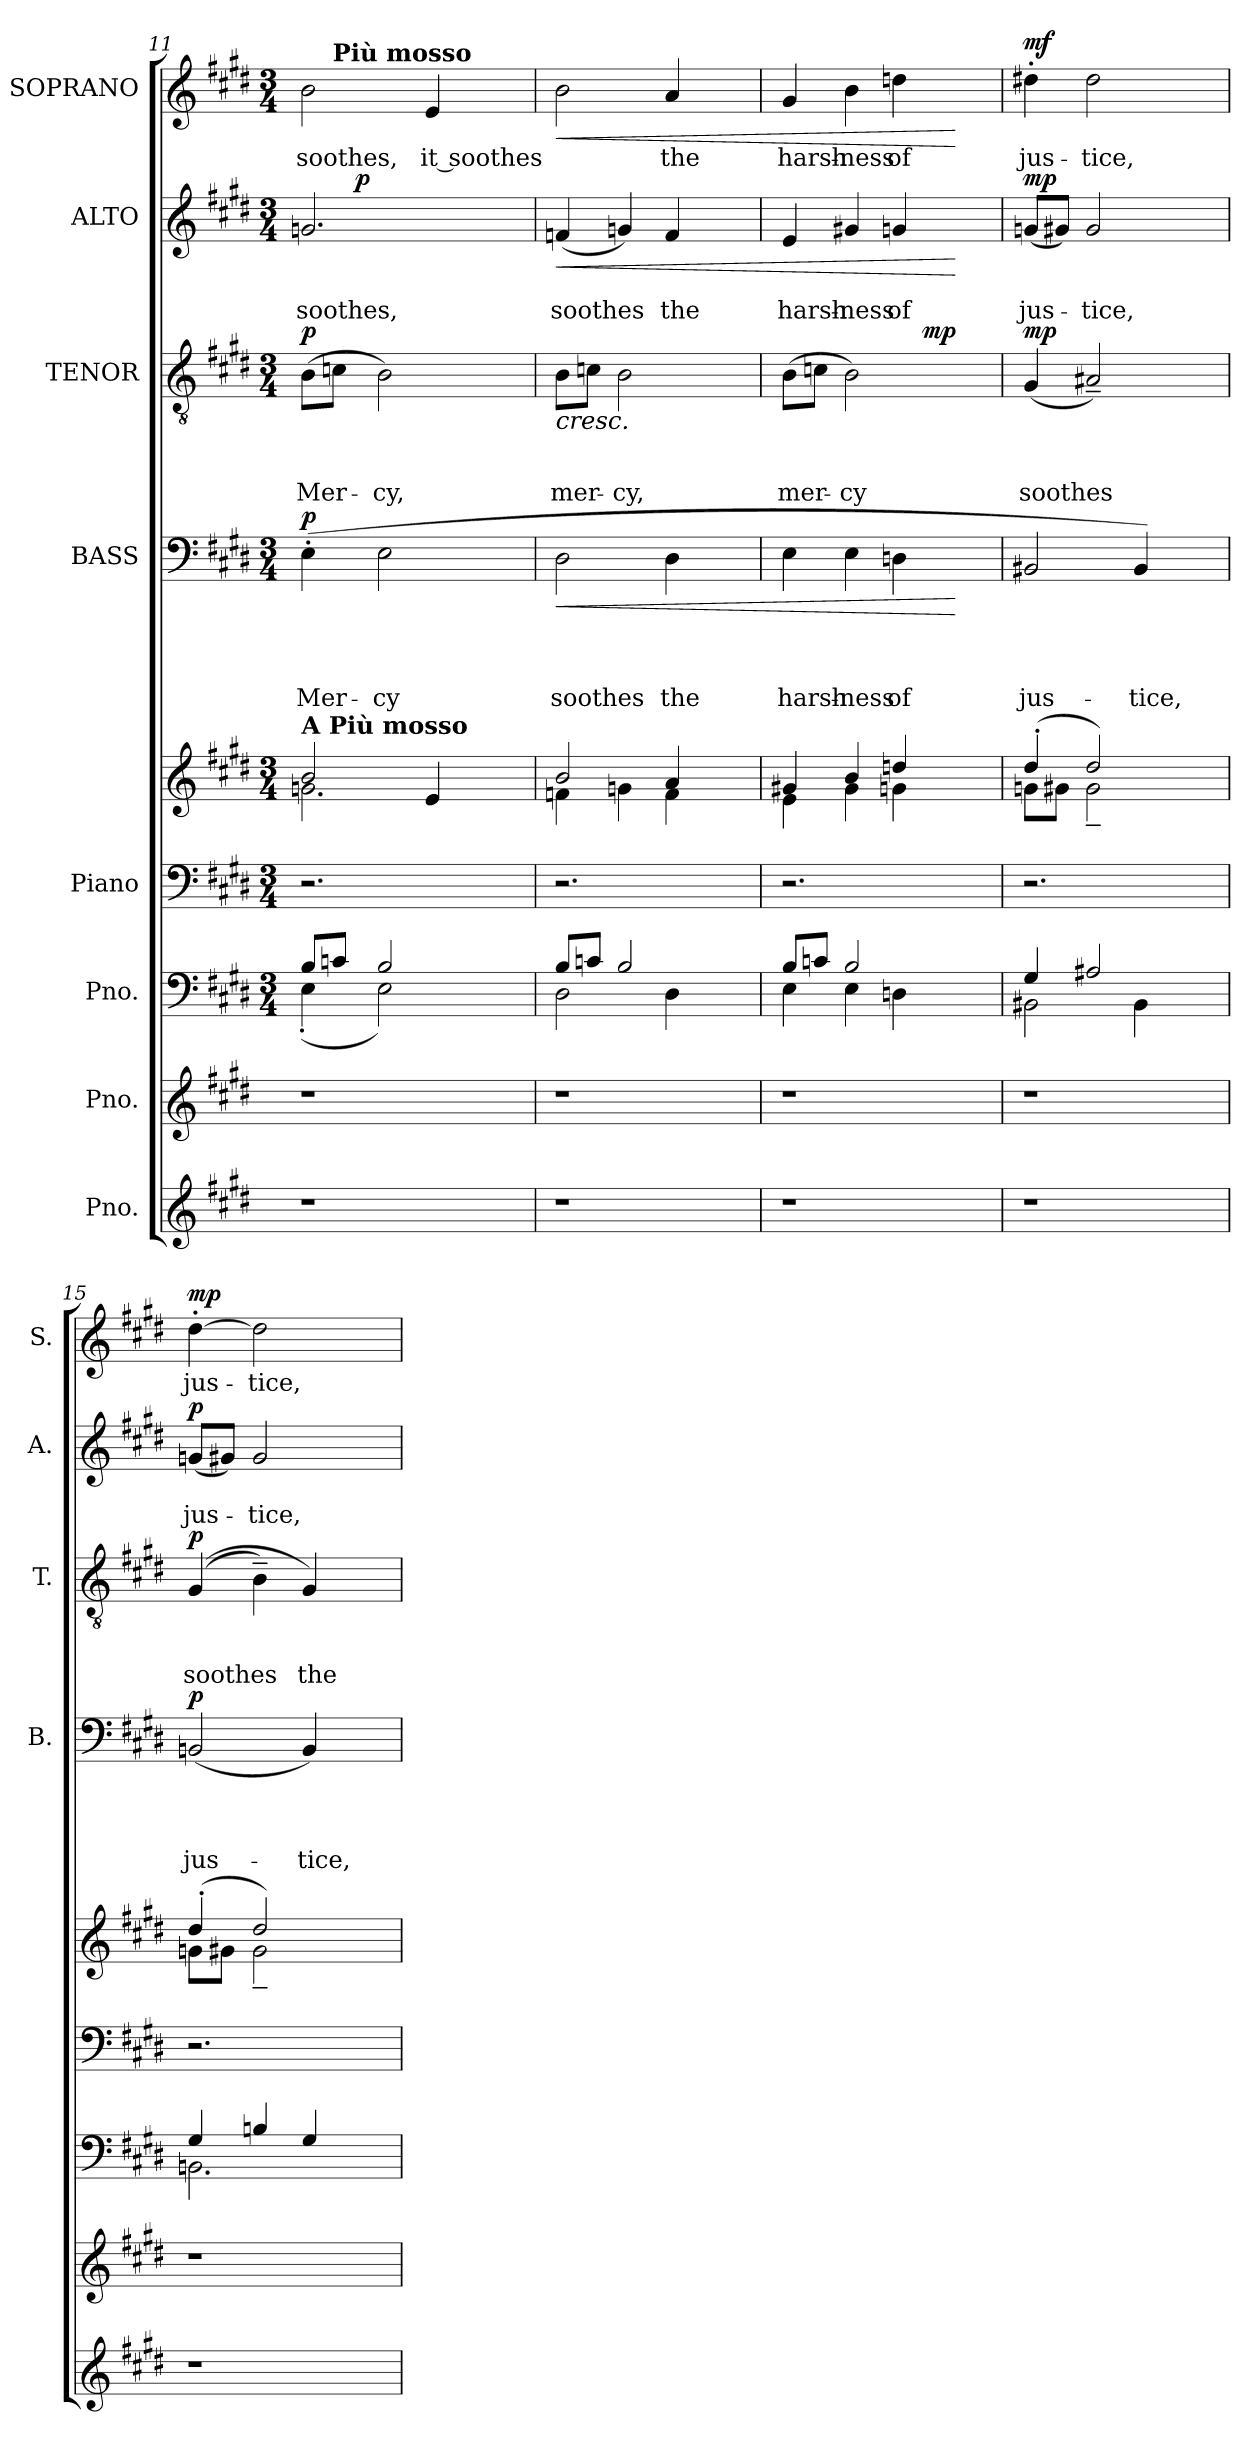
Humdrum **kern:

**kern	**kern	**kern	**kern	**kern	**kern	**text	**text	**text	**text	**dynam	**kern	**text	**text	**text	**dynam	**kern	**text	**text	**dynam	**kern	**text	**dynam
*part8	*part7	*part6	*part5	*part5	*part4	*part4	*part4	*part4	*part4	*part4	*part3	*part3	*part3	*part3	*part3	*part2	*part2	*part2	*part2	*part1	*part1	*part1
*staff9	*staff8	*staff7	*staff6	*staff5	*staff4	*staff4	*staff4	*staff4	*staff4	*staff4	*staff3	*staff3	*staff3	*staff3	*staff3	*staff2	*staff2	*staff2	*staff2	*staff1	*staff1	*staff1
*I"Pno.	*I"Pno.	*I"Pno.	*I"Piano	*	*I"BASS	*	*	*	*	*	*I"TENOR	*	*	*	*	*I"ALTO	*	*	*	*I"SOPRANO	*	*
*	*	*	*	*	*I'B.	*	*	*	*	*	*I'T.	*	*	*	*	*I'A.	*	*	*	*I'S.	*	*
*clefG2	*clefG2	*clefF4	*clefF4	*clefG2	*clefF4	*	*	*	*	*	*clefGv2	*	*	*	*	*clefG2	*	*	*	*clefG2	*	*
*k[f#c#g#d#]	*k[f#c#g#d#]	*k[f#c#g#d#]	*k[f#c#g#d#]	*k[f#c#g#d#]	*k[f#c#g#d#]	*	*	*	*	*	*k[f#c#g#d#]	*	*	*	*	*k[f#c#g#d#]	*	*	*	*k[f#c#g#d#]	*	*
*E:	*E:	*E:	*E:	*E:	*E:	*	*	*	*	*	*E:	*	*	*	*	*E:	*	*	*	*E:	*	*
*	*	*M3/4	*M3/4	*M3/4	*M3/4	*	*	*	*	*	*M3/4	*	*	*	*	*M3/4	*	*	*	*M3/4	*	*
*MM70	*MM70	*MM70	*MM70	*MM70	*MM70	*	*	*	*	*	*MM70	*	*	*	*	*MM70	*	*	*	*MM70	*	*
=11	=11	=11	=11	=11	=11	=11	=11	=11	=11	=11	=11	=11	=11	=11	=11	=11	=11	=11	=11	=11	=11	=11
*	*	*^	*	*^	*	*	*	*	*	*	*	*	*	*	*	*	*	*	*	*	*	*
!	!	!	!	!	!	!	!	!	!	!	!	!	!	!	!	!	!	!	!	!	!	!LO:TX:a:B:t=A	!	!
!	!	!	!	!	!LO:TX:a:B:t=A Più mosso	!	!	!	!	!	!	!	!	!	!	!	!	!	!	!	!	!	!	!
!	!	!	!	!	!	!	!	!	!	!	!LO:LY:b	!LO:DY:a	!	!	!	!LO:LY:b	!LO:DY:a	!	!	!LO:LY:b	!	!	!LO:LY:b	!
*	*	*	*	*	*	*	*	*	*	*	*	*	*	*	*	*	*	*^	*	*	*	*^	*	*
1r	1r	8B/L	(<4E'<\	2.r	2b/	2.gn\	(>4E'>\	.	.	.	Mer-	p	(>8B\L	.	.	Mer-	p	2.gn/	6ryy	.	soothes,	.	2b\	8ryy	soothes,	.
*	*	*	*	*	*	*	*	*	*	*	*	*	*	*	*	*	*	*	*	*	*	*	*MM70	*	*	*
!	!	!	!	!	!	!	!	!	!	!	!	!	!	!	!	!	!	!	!	!	!	!	!	!LO:TX:a:B:t=Più mosso	!	!
.	.	8cn/J	.	.	.	.	.	.	.	.	.	.	8cn\J	.	.	.	.	.	.	.	.	.	.	2..ryy	.	.
.	.	.	.	.	.	.	.	.	.	.	.	.	.	.	.	.	.	.	96ryy	.	.	.	.	.	.	.
!	!	!	!	!	!	!	!	!	!	!	!	!	!	!	!	!	!	!	!	!	!	!LO:DY:a	!	!	!	!
.	.	.	.	.	.	.	.	.	.	.	.	.	.	.	.	.	.	.	3%2ryy	.	.	p	.	.	.	.
!	!	!	!	!	!	!	!	!	!	!	!LO:LY:b	!	!	!	!	!LO:LY:b	!	!	!	!	!	!	!	!	!	!
.	.	2B/	2E\)	.	.	.	2E\	.	.	.	-cy	.	2B\)	.	.	-cy,	.	.	.	.	.	.	.	.	.	.
!	!	!	!	!	!	!	!	!	!	!	!	!	!	!	!	!	!	!	!	!	!	!	!	!	!LO:LY:b	!
.	.	.	.	.	4e/	.	.	.	.	.	.	.	.	.	.	.	.	.	.	.	.	.	4e/	.	it soothes	.
.	.	4ryy	4ryy	4ryy	4ryy	4ryy	4ryy	.	.	.	.	.	4ryy	.	.	.	.	4ryy	.	.	.	.	4ryy	.	.	.
.	.	.	.	.	.	.	.	.	.	.	.	.	.	.	.	.	.	.	12...ryy	.	.	.	.	.	.	.
=12	=12	=12	=12	=12	=12	=12	=12	=12	=12	=12	=12	=12	=12	=12	=12	=12	=12	=12	=12	=12	=12	=12	=12	=12	=12	=12
!	!	!	!	!	!	!	!	!	!	!	!LO:LY:b	!LO:HP:b	!	!	!	!LO:LY:b	!LO:HP:b	!	!	!	!LO:LY:b	!LO:HP:b	!	!	!	!LO:HP:b
*	*	*	*	*	*	*	*	*	*	*	*	*	*	*	*	*	*	*v	*v	*	*	*	*	*	*	*
*	*	*	*	*	*	*	*	*	*	*	*	*	*	*	*	*	*	*	*	*	*	*v	*v	*	*
1r	1r	8B/L	2D#\	2.r	2b/	4fn\	2D#\	.	.	.	soothes	<	8B\L	.	.	mer-	<	(<4fn/	.	soothes	<	2b\	.	<
.	.	8cn/J	.	.	.	.	.	.	.	.	.	.	8cn\J	.	.	.	.	.	.	.	.	.	.	.
!	!	!	!	!	!	!	!	!	!	!	!	!	!	!	!	!LO:LY:b	!	!	!	!	!	!	!	!
.	.	2B/	.	.	.	4gn\	.	.	.	.	.	.	2B\	.	.	-cy,	.	4gn/)	.	.	.	.	.	.
!	!	!	!	!	!	!	!	!	!	!	!LO:LY:b	!	!	!	!	!	!	!	!	!LO:LY:b	!	!	!LO:LY:b	!
.	.	.	4D#\	.	4a/	4f\	4D#\	.	.	.	the	.	.	.	.	.	.	4f/	.	the	.	4a/	the	.
.	.	4ryy	4ryy	4ryy	4ryy	4ryy	4ryy	.	.	.	.	.	4ryy	.	.	.	.	4ryy	.	.	.	4ryy	.	.
=13	=13	=13	=13	=13	=13	=13	=13	=13	=13	=13	=13	=13	=13	=13	=13	=13	=13	=13	=13	=13	=13	=13	=13	=13
!	!	!	!	!	!	!	!	!	!	!	!LO:LY:b	!	!	!	!	!LO:LY:b	!	!	!	!LO:LY:b	!	!	!LO:LY:b	!
*	*	*	*	*	*	*	*	*	*	*	*	*	*^	*	*	*	*	*	*	*	*	*	*	*
1r	1r	8B/L	4E\	2.r	4g#X/	4e\	4E\	.	.	.	harsh-	.	(>8B\L	2ryy	.	.	mer-	.	4e/	.	harsh-	.	4g#/	harsh-	.
.	.	8cn/J	.	.	.	.	.	.	.	.	.	.	8cn\J	.	.	.	.	.	.	.	.	.	.	.	.
!	!	!	!	!	!	!	!	!	!	!	!LO:LY:b:rj	!	!	!	!	!	!LO:LY:b	!	!	!	!LO:LY:b:rj	!	!	!LO:LY:b:rj	!
.	.	2B/	4E\	.	4b/	4g#\	4E\	.	.	.	-ness	.	2B\)	.	.	.	-cy	.	4g#X/	.	-ness	.	4b\	-ness	.
!	!	!	!	!	!	!	!	!	!	!	!LO:LY:b	!	!	!	!	!	!	!	!	!	!LO:LY:b	!	!	!LO:LY:b	!
.	.	.	4Dn\	.	4ddn/	4gn\	4Dn\	.	.	.	of	.	.	8ryy	.	.	.	.	4gn/	.	of	.	4ddn\	of	.
!	!	!	!	!	!	!	!	!	!	!	!	!	!	!	!	!	!	!LO:DY:b	!	!	!	!	!	!	!
.	.	.	.	.	.	.	.	.	.	.	.	.	.	4.ryy	.	.	.	mp	.	.	.	.	.	.	.
.	.	4ryy	4ryy	4ryy	4ryy	4ryy	4ryy	.	.	.	.	[	4ryy	.	.	.	.	[	4ryy	.	.	[	4ryy	.	[
=14	=14	=14	=14	=14	=14	=14	=14	=14	=14	=14	=14	=14	=14	=14	=14	=14	=14	=14	=14	=14	=14	=14	=14	=14	=14
!	!	!	!	!	!	!	!	!	!	!	!LO:LY:b	!	!	!	!	!	!LO:LY:b	!LO:DY:a	!	!	!LO:LY:b	!LO:DY:a	!	!LO:LY:b	!LO:DY:a
*	*	*	*	*	*	*	*	*	*	*	*	*	*v	*v	*	*	*	*	*	*	*	*	*	*	*
1r	1r	4G#/	2BB#X\	2.r	(>4dd#'>/	8gn\L	2BB#X/	.	.	.	jus-	.	(<4G#/	.	.	soothes	mp	(<8gn/L	.	jus-	mp	4dd#X'>\	jus-	mf
.	.	.	.	.	.	8g#X\J	.	.	.	.	.	.	.	.	.	.	.	8g#X/J)	.	.	.	.	.	.
!	!	!	!	!	!	!	!	!	!	!	!	!	!	!	!	!	!	!	!	!LO:LY:b	!	!	!LO:LY:b	!
.	.	2A#X/	.	.	2dd#/)	2g#~<\	.	.	.	.	.	.	2A#X~</)	.	.	.	.	2g#/	.	-tice,	.	2dd#\	-tice,	.
!	!	!	!	!	!	!	!	!	!	!	!LO:LY:b	!	!	!	!	!	!	!	!	!	!	!	!	!
.	.	.	4BB#\	.	.	.	4BB#/)	.	.	.	-tice,	.	.	.	.	.	.	.	.	.	.	.	.	.
.	.	4ryy	4ryy	4ryy	4ryy	4ryy	4ryy	.	.	.	.	.	4ryy	.	.	.	.	4ryy	.	.	.	4ryy	.	.
=15	=15	=15	=15	=15	=15	=15	=15	=15	=15	=15	=15	=15	=15	=15	=15	=15	=15	=15	=15	=15	=15	=15	=15	=15
!	!	!	!	!	!	!	!	!	!	!	!LO:LY:b	!LO:DY:a	!	!	!	!LO:LY:b	!LO:DY:a	!	!	!LO:LY:b	!LO:DY:a	!	!LO:LY:b	!LO:DY:a
1r	1r	4G#/	2.BBn\	2.r	(>4dd#'>/	8gn\L	(<2BBn/	.	.	.	jus-	p	((4G#/	.	.	soothes	p	(<8gn/L	.	jus-	p	[>4dd#'>\	jus-	mp
.	.	.	.	.	.	8g#X\J	.	.	.	.	.	.	.	.	.	.	.	8g#X/J)	.	.	.	.	.	.
!	!	!	!	!	!	!	!	!	!	!	!	!	!	!	!	!	!	!	!	!LO:LY:b	!	!	!LO:LY:b	!
.	.	4Bn/	.	.	2dd#/)	2g#~<\	.	.	.	.	.	.	4B~>\)	.	.	.	.	2g#/	.	-tice,	.	2dd#\]	-tice,	.
!	!	!	!	!	!	!	!	!	!	!	!LO:LY:b	!	!	!	!	!LO:LY:b	!	!	!	!	!	!	!	!
.	.	4G#/	.	.	.	.	4BB/)	.	.	.	-tice,	.	4G#/)	.	.	the	.	.	.	.	.	.	.	.
.	.	4ryy	4ryy	4ryy	4ryy	4ryy	4ryy	.	.	.	.	.	4ryy	.	.	.	.	4ryy	.	.	.	4ryy	.	.
*	*	*v	*v	*	*v	*v	*	*	*	*	*	*	*	*	*	*	*	*	*	*	*	*	*	*
=	=	=	=	=	=	=	=	=	=	=	=	=	=	=	=	=	=	=	=	=	=	=
*-	*-	*-	*-	*-	*-	*-	*-	*-	*-	*-	*-	*-	*-	*-	*-	*-	*-	*-	*-	*-	*-	*-
